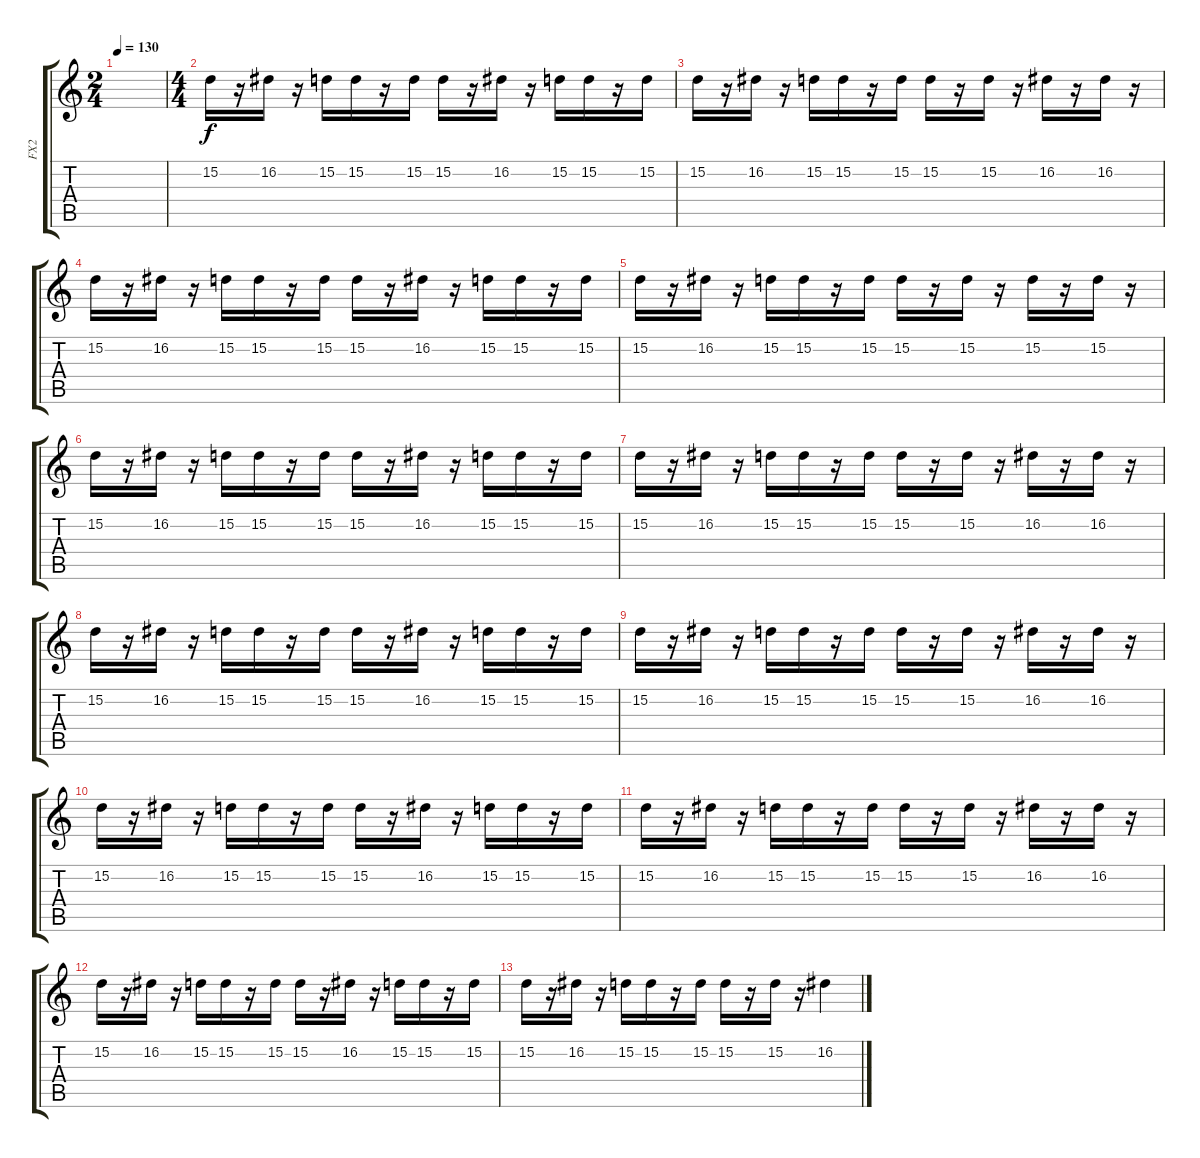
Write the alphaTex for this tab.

\track ("FX2" "FX2") {instrument lead8bassandlead}
\staff {score tabs}
\tuning (E4 B3 G3 D3 A2 E2) {hide}
\ts (2 4)
\tempo 130
\clef g2
\ks c
|
\ts (4 4)
15.2.16 r.16 16.2.16 r.16 15.2.16 15.2.16 r.16 15.2.16 15.2.16 r.16 16.2.16 r.16 15.2.16 15.2.16 r.16 15.2.16 |
15.2.16 r.16 16.2.16 r.16 15.2.16 15.2.16 r.16 15.2.16 15.2.16 r.16 15.2.16 r.16 16.2.16 r.16 16.2.16 r.16 |
15.2.16 r.16 16.2.16 r.16 15.2.16 15.2.16 r.16 15.2.16 15.2.16 r.16 16.2.16 r.16 15.2.16 15.2.16 r.16 15.2.16 |
15.2.16{volume 8} r.16 16.2.16 r.16 15.2.16 15.2.16 r.16 15.2.16 15.2.16 r.16 15.2.16 r.16 15.2.16 r.16 15.2.16 r.16 |
15.2.16{volume 8} r.16 16.2.16 r.16 15.2.16 15.2.16 r.16 15.2.16 15.2.16 r.16 16.2.16 r.16 15.2.16 15.2.16 r.16 15.2.16 |
15.2.16{volume 8} r.16 16.2.16 r.16 15.2.16 15.2.16 r.16 15.2.16 15.2.16 r.16 15.2.16 r.16 16.2.16 r.16 16.2.16 r.16 |
15.2.16{volume 8} r.16 16.2.16 r.16 15.2.16 15.2.16 r.16 15.2.16 15.2.16 r.16 16.2.16 r.16 15.2.16 15.2.16 r.16 15.2.16 |
15.2.16{volume 8} r.16 16.2.16 r.16 15.2.16 15.2.16 r.16 15.2.16 15.2.16 r.16 15.2.16 r.16 16.2.16 r.16 16.2.16 r.16 |
15.2.16{volume 8} r.16 16.2.16 r.16 15.2.16 15.2.16 r.16 15.2.16 15.2.16 r.16 16.2.16 r.16 15.2.16 15.2.16 r.16 15.2.16 |
15.2.16{volume 8} r.16 16.2.16 r.16 15.2.16 15.2.16 r.16 15.2.16 15.2.16 r.16 15.2.16 r.16 16.2.16 r.16 16.2.16 r.16 |
15.2.16{volume 8} r.16 16.2.16 r.16 15.2.16 15.2.16 r.16 15.2.16 15.2.16 r.16 16.2.16 r.16 15.2.16 15.2.16 r.16 15.2.16 |
15.2.16{volume 8} r.16 16.2.16 r.16 15.2.16 15.2.16 r.16 15.2.16 15.2.16 r.16 15.2.16 r.16 16.2.4
